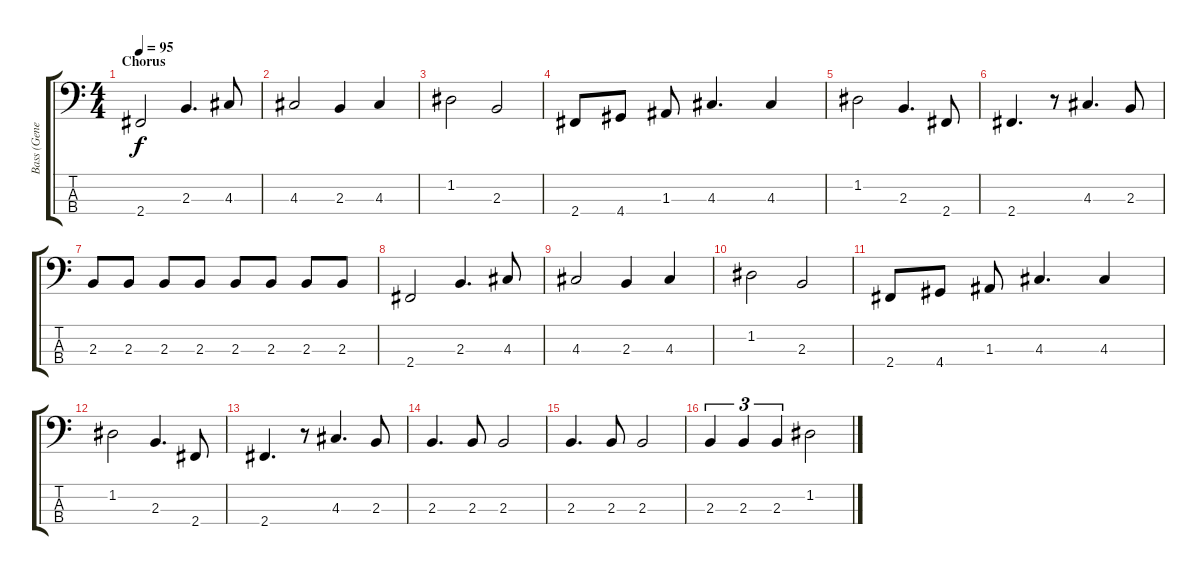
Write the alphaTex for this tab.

\track ("Bass (Gene Simmons)" "Bass (Gene") {instrument electricbasspick}
\staff {score tabs}
\tuning (G2 D2 A1 E1) {hide}
\ts (4 4)
\section ("" "Chorus")
\tempo 95
\clef f4
\ks c
2.4.2{dy f} 2.3.4{d} 4.3.8 |
4.3.2 2.3.4 4.3.4 |
1.2.2 2.3.2 |
2.4.8 4.4.8 1.3.8 4.3.4{d} 4.3.4 |
1.2.2 2.3.4{d} 2.4.8 |
2.4.4{d} r.8 4.3.4{d} 2.3.8 |
2.3.8 2.3.8 2.3.8 2.3.8 2.3.8 2.3.8 2.3.8 2.3.8 |
2.4.2 2.3.4{d} 4.3.8 |
4.3.2 2.3.4 4.3.4 |
1.2.2 2.3.2 |
2.4.8 4.4.8 1.3.8 4.3.4{d} 4.3.4 |
1.2.2 2.3.4{d} 2.4.8 |
2.4.4{d} r.8 4.3.4{d} 2.3.8 |
2.3.4{d} 2.3.8 2.3.2 |
2.3.4{d} 2.3.8 2.3.2 |
2.3.4{tu (3 2)} 2.3.4{tu (3 2)} 2.3.4{tu (3 2)} 1.2.2
